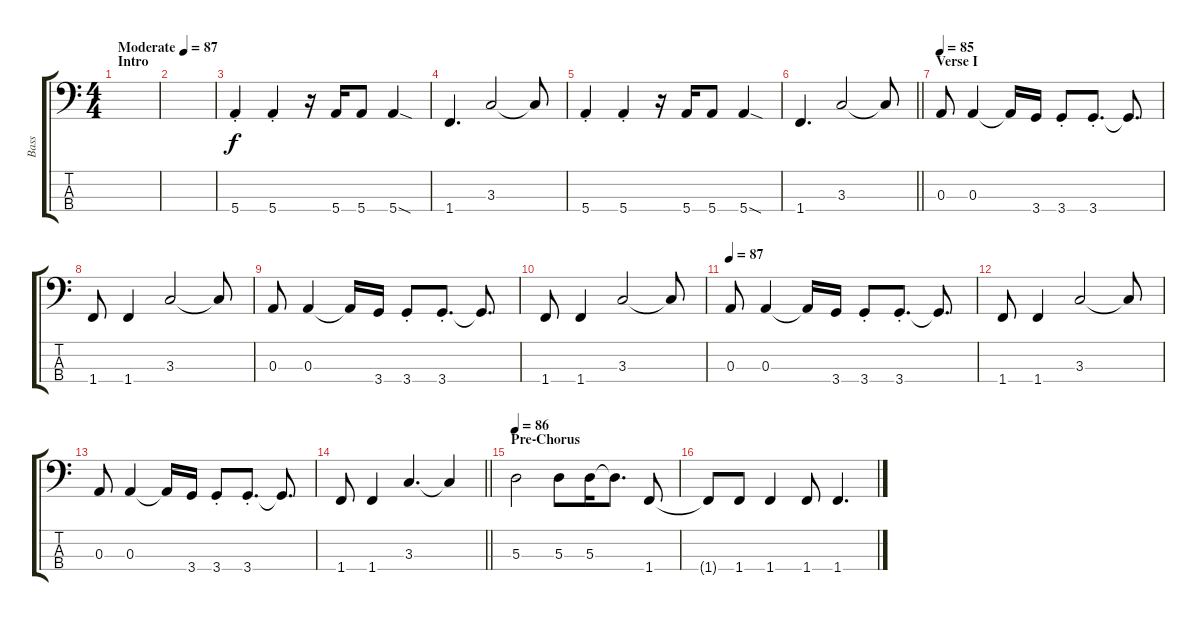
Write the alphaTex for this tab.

\track ("Bass" "Bass") {instrument electricbassfinger}
\staff {score tabs}
\tuning (G2 D2 A1 E1) {hide}
\ts (4 4)
\section ("" "Intro")
\tempo (87 "Moderate")
\clef f4
\ks c
|
|
5.4{st}.4 5.4{st}.4 r.16 5.4.16 5.4.8 5.4{sod}.4 |
1.4.4{d} 3.3.2 3.3{t}.8 |
5.4{st}.4 5.4{st}.4 r.16 5.4.16 5.4.8 5.4{sod}.4 |
\barLineRight lightlight
1.4.4{d} 3.3.2 3.3{t}.8 |
\section ("" "Verse I")
\tempo 85
0.3.8 0.3.4 0.3{t}.16 3.4.16 3.4{st}.8 3.4{st}.8{d} 3.4{t}.8{d} |
1.4.8 1.4.4 3.3.2 3.3{t}.8 |
0.3.8 0.3.4 0.3{t}.16 3.4.16 3.4{st}.8 3.4{st}.8{d} 3.4{t}.8{d} |
1.4.8 1.4.4 3.3.2 3.3{t}.8 |
\tempo 87
0.3.8 0.3.4 0.3{t}.16 3.4.16 3.4{st}.8 3.4{st}.8{d} 3.4{t}.8{d} |
1.4.8 1.4.4 3.3.2 3.3{t}.8 |
0.3.8 0.3.4 0.3{t}.16 3.4.16 3.4{st}.8 3.4{st}.8{d} 3.4{t}.8{d} |
\barLineRight lightlight
1.4.8 1.4.4 3.3.4{d} 3.3{t}.4 |
\section ("" "Pre-Chorus")
\tempo 86
5.3.2 5.3.8 5.3.16 5.3{t}.8{d} 1.4.8 |
1.4{t}.8 1.4.8 1.4.4 1.4.8 1.4.4{d}
